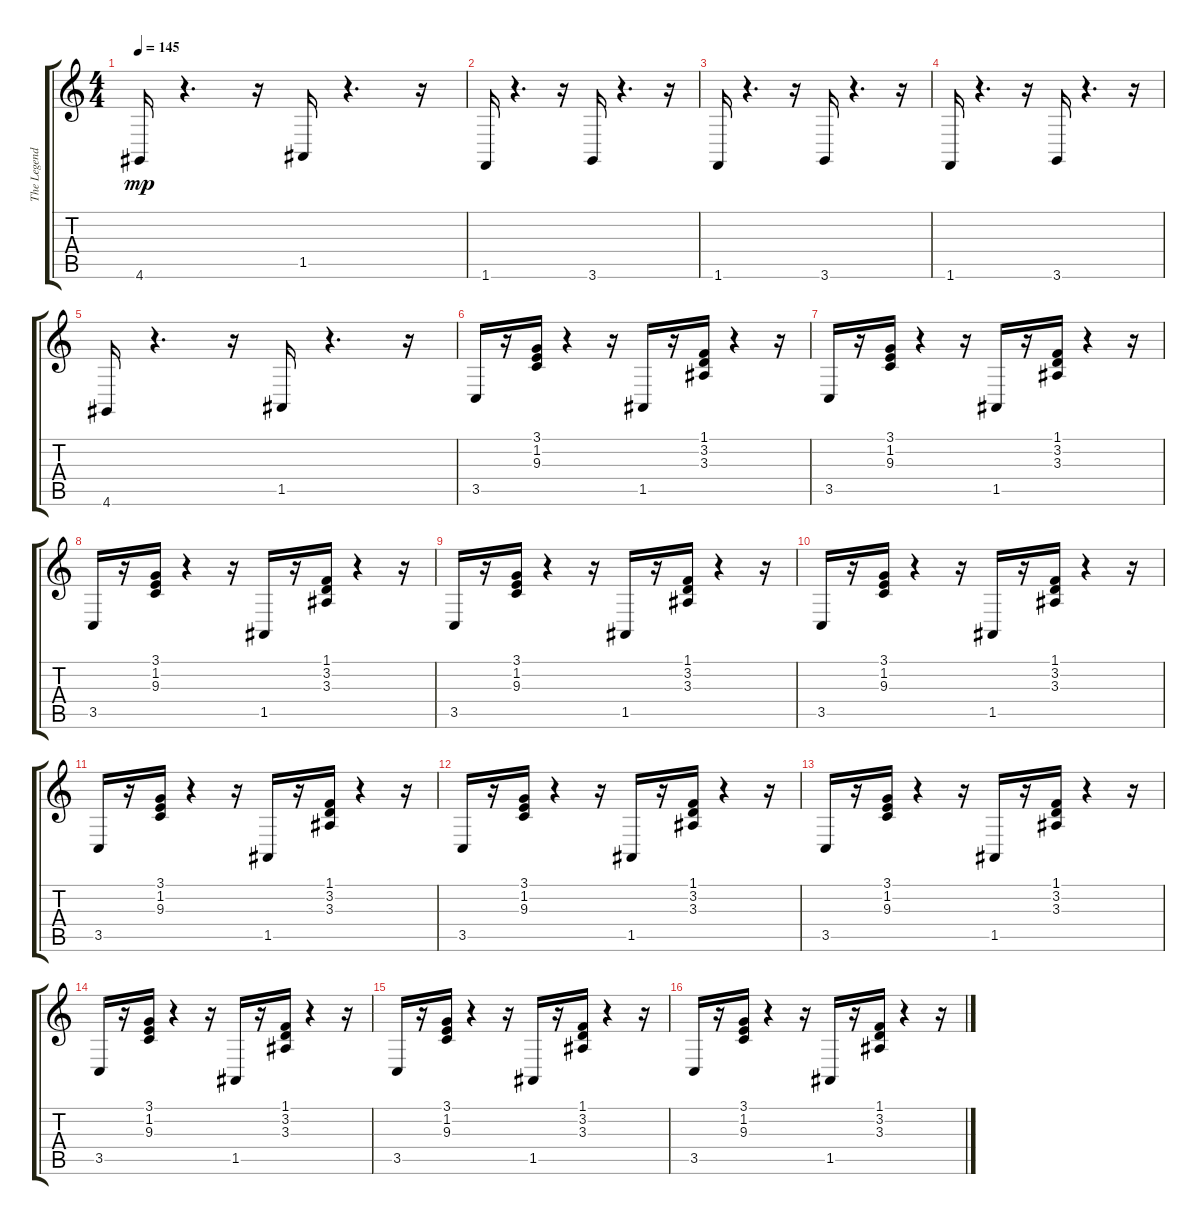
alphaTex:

\track ("The Legend Of Zelda :" "The Legend") {instrument pizzicatostrings}
\staff {score tabs}
\tuning (E4 B3 G3 D3 A2 E2) {hide}
\ts (4 4)
\tempo 145
\clef g2
\ks c
4.6.16{dy mp} r.4{d} r.16 1.5.16 r.4{d} r.16 |
1.6.16 r.4{d} r.16 3.6.16 r.4{d} r.16 |
1.6.16 r.4{d} r.16 3.6.16 r.4{d} r.16 |
1.6.16 r.4{d} r.16 3.6.16 r.4{d} r.16 |
4.6.16 r.4{d} r.16 1.5.16 r.4{d} r.16 |
3.5.16 r.16 (3.1 1.2 9.3).16 r.4 r.16 1.5.16 r.16 (1.1 3.2 3.3).16 r.4 r.16 |
3.5.16 r.16 (3.1 1.2 9.3).16 r.4 r.16 1.5.16 r.16 (1.1 3.2 3.3).16 r.4 r.16 |
3.5.16 r.16 (3.1 1.2 9.3).16 r.4 r.16 1.5.16 r.16 (1.1 3.2 3.3).16 r.4 r.16 |
3.5.16 r.16 (3.1 1.2 9.3).16 r.4 r.16 1.5.16 r.16 (1.1 3.2 3.3).16 r.4 r.16 |
3.5.16 r.16 (3.1 1.2 9.3).16 r.4 r.16 1.5.16 r.16 (1.1 3.2 3.3).16 r.4 r.16 |
3.5.16 r.16 (3.1 1.2 9.3).16 r.4 r.16 1.5.16 r.16 (1.1 3.2 3.3).16 r.4 r.16 |
3.5.16 r.16 (3.1 1.2 9.3).16 r.4 r.16 1.5.16 r.16 (1.1 3.2 3.3).16 r.4 r.16 |
3.5.16 r.16 (3.1 1.2 9.3).16 r.4 r.16 1.5.16 r.16 (1.1 3.2 3.3).16 r.4 r.16 |
3.5.16 r.16 (3.1 1.2 9.3).16 r.4 r.16 1.5.16 r.16 (1.1 3.2 3.3).16 r.4 r.16 |
3.5.16 r.16 (3.1 1.2 9.3).16 r.4 r.16 1.5.16 r.16 (1.1 3.2 3.3).16 r.4 r.16 |
3.5.16 r.16 (3.1 1.2 9.3).16 r.4 r.16 1.5.16 r.16 (1.1 3.2 3.3).16 r.4 r.16
